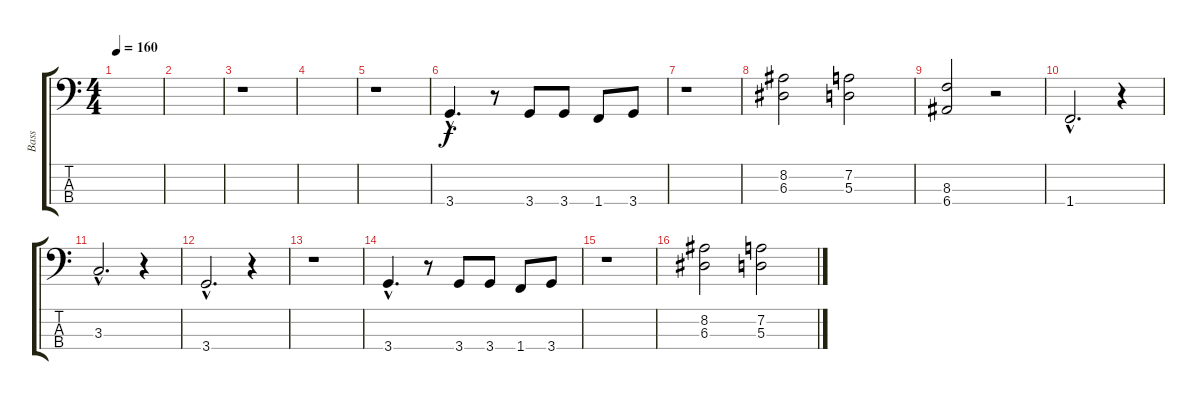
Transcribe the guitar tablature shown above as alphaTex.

\track ("Bass" "Bass") {instrument electricbasspick}
\staff {score tabs}
\tuning (G2 D2 A1 E1) {hide}
\ts (4 4)
\tempo 160
\clef f4
\ks c
|
|
r.1 |
|
r.1 |
3.4{hac}.4{d} r.8 3.4.8 3.4.8 1.4.8 3.4.8 |
r.1 |
(8.2 6.3).2 (7.2 5.3).2 |
(8.3 6.4).2 r.2 |
1.4{hac}.2{d} r.4 |
3.3{hac}.2{d} r.4 |
3.4{hac}.2{d} r.4 |
r.1 |
3.4{hac}.4{d} r.8 3.4.8 3.4.8 1.4.8 3.4.8 |
r.1 |
(8.2 6.3).2 (7.2 5.3).2
